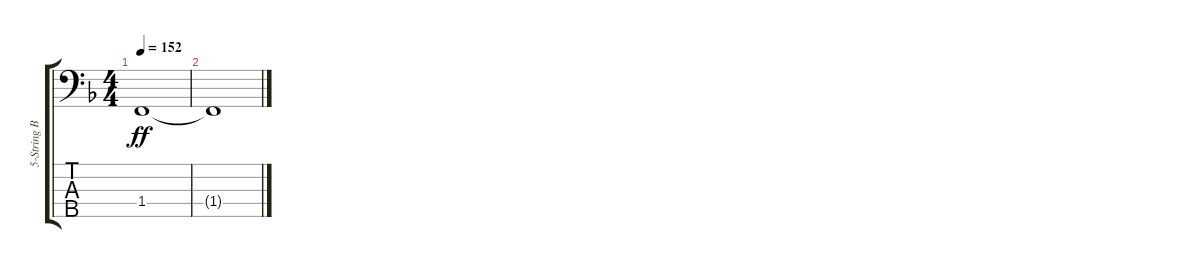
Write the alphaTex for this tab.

\track ("5-String Bass" "5-String B") {instrument electricbasspick}
\staff {score tabs}
\tuning (G2 D2 A1 E1 B0) {hide}
\ts (4 4)
\tempo 152
\clef f4
\ks f
1.4{t}.1{dy ff} |
1.4{t}.1
